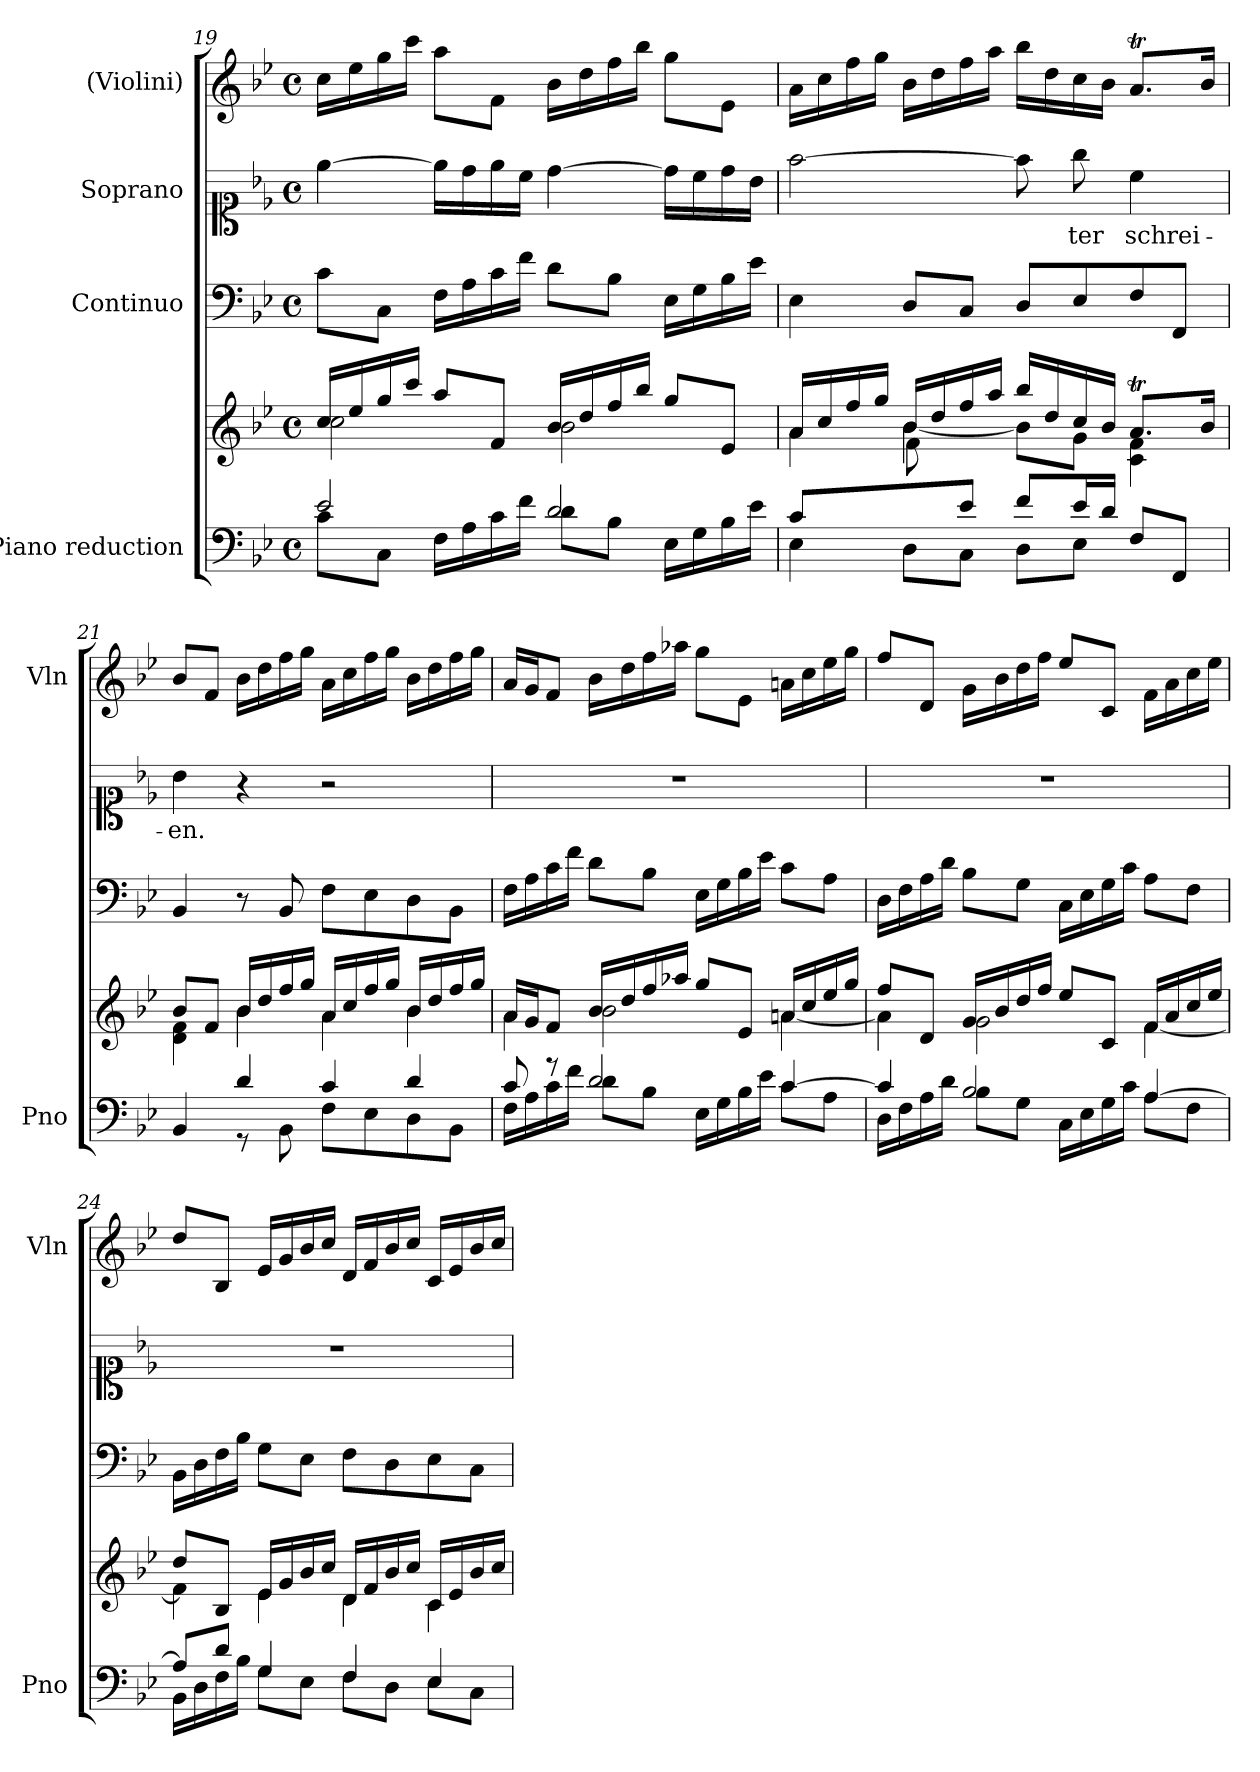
**kern	**kern	**kern	**kern	**text	**kern
*part4	*part4	*part3	*part2	*part2	*part1
*staff5	*staff4	*staff3	*staff2	*staff2	*staff1
*I"Piano reduction	*	*I"Continuo	*I"Soprano	*	*I"(Violini)
*I'Pno	*	*	*	*	*I'Vln
*clefF4	*clefG2	*clefF4	*clefC1	*	*clefG2
*k[b-e-]	*k[b-e-]	*k[b-e-]	*k[b-e-]	*	*k[b-e-]
*M4/4	*M4/4	*M4/4	*M4/4	*	*M4/4
*met(c)	*met(c)	*met(c)	*met(c)	*	*met(c)
=19	=19	=19	=19	=19	=19
*^	*^	*	*	*	*
2e-/	8c\L	16cc/LL	2cc\	8c\L	[4ee-\	.	16cc\LL
.	.	16ee-/	.	.	.	.	16ee-\
.	8C\J	16gg/	.	8C\J	.	.	16gg\
.	.	16ccc/JJ	.	.	.	.	16ccc\JJ
.	16F\LL	8aa/L	.	16F\LL	16ee-\LL]	.	8aa\L
.	16A\	.	.	16A\	16dd\	.	.
.	16c\	8f/J	.	16c\	16ee-\	.	8f\J
.	16f\JJ	.	.	16f\JJ	16cc\JJ	.	.
2d/	8d\L	16b-/LL	2b-\	8d\L	[4dd\	.	16b-\LL
.	.	16dd/	.	.	.	.	16dd\
.	8B-\J	16ff/	.	8B-\J	.	.	16ff\
.	.	16bb-/JJ	.	.	.	.	16bb-\JJ
.	16E-\LL	8gg/L	.	16E-\LL	16dd\LL]	.	8gg\L
.	16G\	.	.	16G\	16cc\	.	.
.	16B-\	8e-/J	.	16B-\	16dd\	.	8e-\J
.	16e-\JJ	.	.	16e-\JJ	16b-\JJ	.	.
!!LO:PB:g=z
=20	=20	=20	=20	=20	=20	=20	=20
*	*	*	*^	*	*	*	*
4c/	4E-\	16a/LL	4a\	4ryy	4E-\	[2ff\	.	16a\LL
.	.	16cc/	.	.	.	.	.	16cc\
.	.	16ff/	.	.	.	.	.	16ff\
.	.	16gg/JJ	.	.	.	.	.	16gg\JJ
8ryy	8D\L	16b-/LL	[4b-\	8f\L	8D/L	.	.	16b-\LL
.	.	16dd/	.	.	.	.	.	16dd\
8e-/J	8C\J	16ff/	.	2ryy	8C/J	.	.	16ff\
.	.	16aa/JJ	.	.	.	.	.	16aa\JJ
8f/L	8D\L	16bb-/LL	8b-\L]	.	8D/L	8ff\]	.	16bb-\LL
.	.	16dd/	.	.	.	.	.	16dd\
!	!	!	!	!	!	!	!LO:LY:b	!
16e-/L	8E-\J	16cc/	8g\J	.	8E-/	8gg\	-ter	16cc\
16d/JJ	.	16b-/JJ	.	.	.	.	.	16b-\JJ
!	!	!	!	!	!	!	!LO:LY:b	!
8F/L	4ryy	8.at/L	4c\ 4f\	.	8F/	4cc\	schrei-	8.at/L
8FF/J	.	.	.	8ryy	8FF/J	.	.	.
.	.	16b-/Jk	.	.	.	.	.	16b-/Jk
*	*	*	*v	*v	*	*	*	*
=21	=21	=21	=21	=21	=21	=21	=21
!	!	!	!	!	!	!LO:LY:b	!
4BB-/	4ryy	8b-/L	4d\ 4f\	4BB-/	4b-\	-en.	8b-/L
.	.	8f/J	.	.	.	.	8f/J
4d/	8r	16b-/LL	4b-\	8r	4r	.	16b-\LL
.	.	16dd/	.	.	.	.	16dd\
.	8BB-\	16ff/	.	8BB-/	.	.	16ff\
.	.	16gg/JJ	.	.	.	.	16gg\JJ
4c/	8F\L	16a/LL	4a\	8F\L	2r	.	16a\LL
.	.	16cc/	.	.	.	.	16cc\
.	8E-\	16ff/	.	8E-\	.	.	16ff\
.	.	16gg/JJ	.	.	.	.	16gg\JJ
4d/	8D\	16b-/LL	4b-\	8D\	.	.	16b-\LL
.	.	16dd/	.	.	.	.	16dd\
.	8BB-\J	16ff/	.	8BB-\J	.	.	16ff\
.	.	16gg/JJ	.	.	.	.	16gg\JJ
=22	=22	=22	=22	=22	=22	=22	=22
8c/	16F\LL	16a/LL	4a\	16F\LL	1r	.	16a/LL
.	16A\	16g/J	.	16A\	.	.	16g/J
8r	16c\	8f/J	.	16c\	.	.	8f/J
.	16f\JJ	.	.	16f\JJ	.	.	.
2d/	8d\L	16b-/LL	2b-\	8d\L	.	.	16b-\LL
.	.	16dd/	.	.	.	.	16dd\
.	8B-\J	16ff/	.	8B-\J	.	.	16ff\
.	.	16aa-X/JJ	.	.	.	.	16aa-X\JJ
.	16E-\LL	8gg/L	.	16E-\LL	.	.	8gg\L
.	16G\	.	.	16G\	.	.	.
.	16B-\	8e-/J	.	16B-\	.	.	8e-\J
.	16e-\JJ	.	.	16e-\JJ	.	.	.
[4c/	8c\L	16an/LL	[4a\	8c\L	.	.	16an\LL
.	.	16cc/	.	.	.	.	16cc\
.	8A\J	16ee-/	.	8A\J	.	.	16ee-\
.	.	16gg/JJ	.	.	.	.	16gg\JJ
!!LO:LB:g=z
=23	=23	=23	=23	=23	=23	=23	=23
4c/]	16D\LL	8ff/L	4a\]	16D\LL	1r	.	8ff/L
.	16F\	.	.	16F\	.	.	.
.	16A\	8d/J	.	16A\	.	.	8d/J
.	16d\JJ	.	.	16d\JJ	.	.	.
2B-/	8B-\L	16g/LL	2g\	8B-\L	.	.	16g\LL
.	.	16b-/	.	.	.	.	16b-\
.	8G\J	16dd/	.	8G\J	.	.	16dd\
.	.	16ff/JJ	.	.	.	.	16ff\JJ
.	16C\LL	8ee-/L	.	16C\LL	.	.	8ee-/L
.	16E-\	.	.	16E-\	.	.	.
.	16G\	8c/J	.	16G\	.	.	8c/J
.	16c\JJ	.	.	16c\JJ	.	.	.
[4A/	8A\L	16f/LL	[4f\	8A\L	.	.	16f\LL
.	.	16a/	.	.	.	.	16a\
.	8F\J	16cc/	.	8F\J	.	.	16cc\
.	.	16ee-/JJ	.	.	.	.	16ee-\JJ
=24	=24	=24	=24	=24	=24	=24	=24
8A/L]	16BB-\LL	8dd/L	4f\]	16BB-\LL	1r	.	8dd/L
.	16D\	.	.	16D\	.	.	.
8d/J	16F\	8B-/J	.	16F\	.	.	8B-/J
.	16B-\JJ	.	.	16B-\JJ	.	.	.
4G/	8G\L	16e-/LL	4e-\	8G\L	.	.	16e-/LL
.	.	16g/	.	.	.	.	16g/
.	8E-\J	16b-/	.	8E-\J	.	.	16b-/
.	.	16cc/JJ	.	.	.	.	16cc/JJ
4F/	8F\L	16d/LL	4d\	8F\L	.	.	16d/LL
.	.	16f/	.	.	.	.	16f/
.	8D\J	16b-/	.	8D\	.	.	16b-/
.	.	16cc/JJ	.	.	.	.	16cc/JJ
4E-/	8E-\L	16c/LL	4c\	8E-\	.	.	16c/LL
.	.	16e-/	.	.	.	.	16e-/
.	8C\J	16b-/	.	8C\J	.	.	16b-/
.	.	16cc/JJ	.	.	.	.	16cc/JJ
*v	*v	*	*	*	*	*	*
*	*v	*v	*	*	*	*
=	=	=	=	=	=
*-	*-	*-	*-	*-	*-
